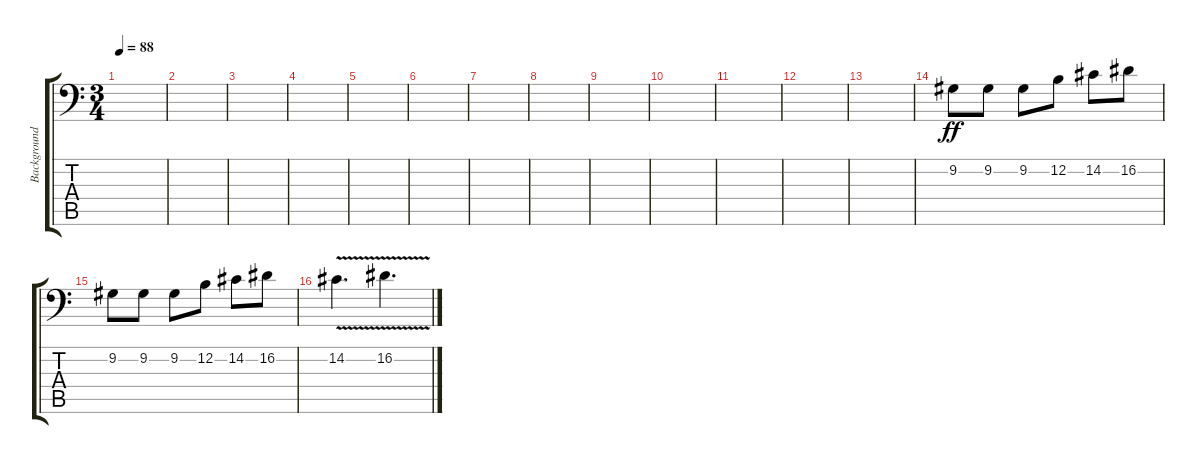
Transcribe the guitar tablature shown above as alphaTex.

\track ("Background Vocals" "Background") {instrument flute}
\staff {score tabs}
\tuning (E3 B2 G2 D2 A1 E1) {hide}
\ts (3 4)
\tempo 88
\clef f4
\ks c
|
|
|
|
|
|
|
|
|
|
|
|
|
9.2.8{dy ff} 9.2.8 9.2.8 12.2.8 14.2.8 16.2.8 |
9.2.8 9.2.8 9.2.8 12.2.8 14.2.8 16.2.8 |
14.2{v}.4{d} 16.2{v}.4{d}
